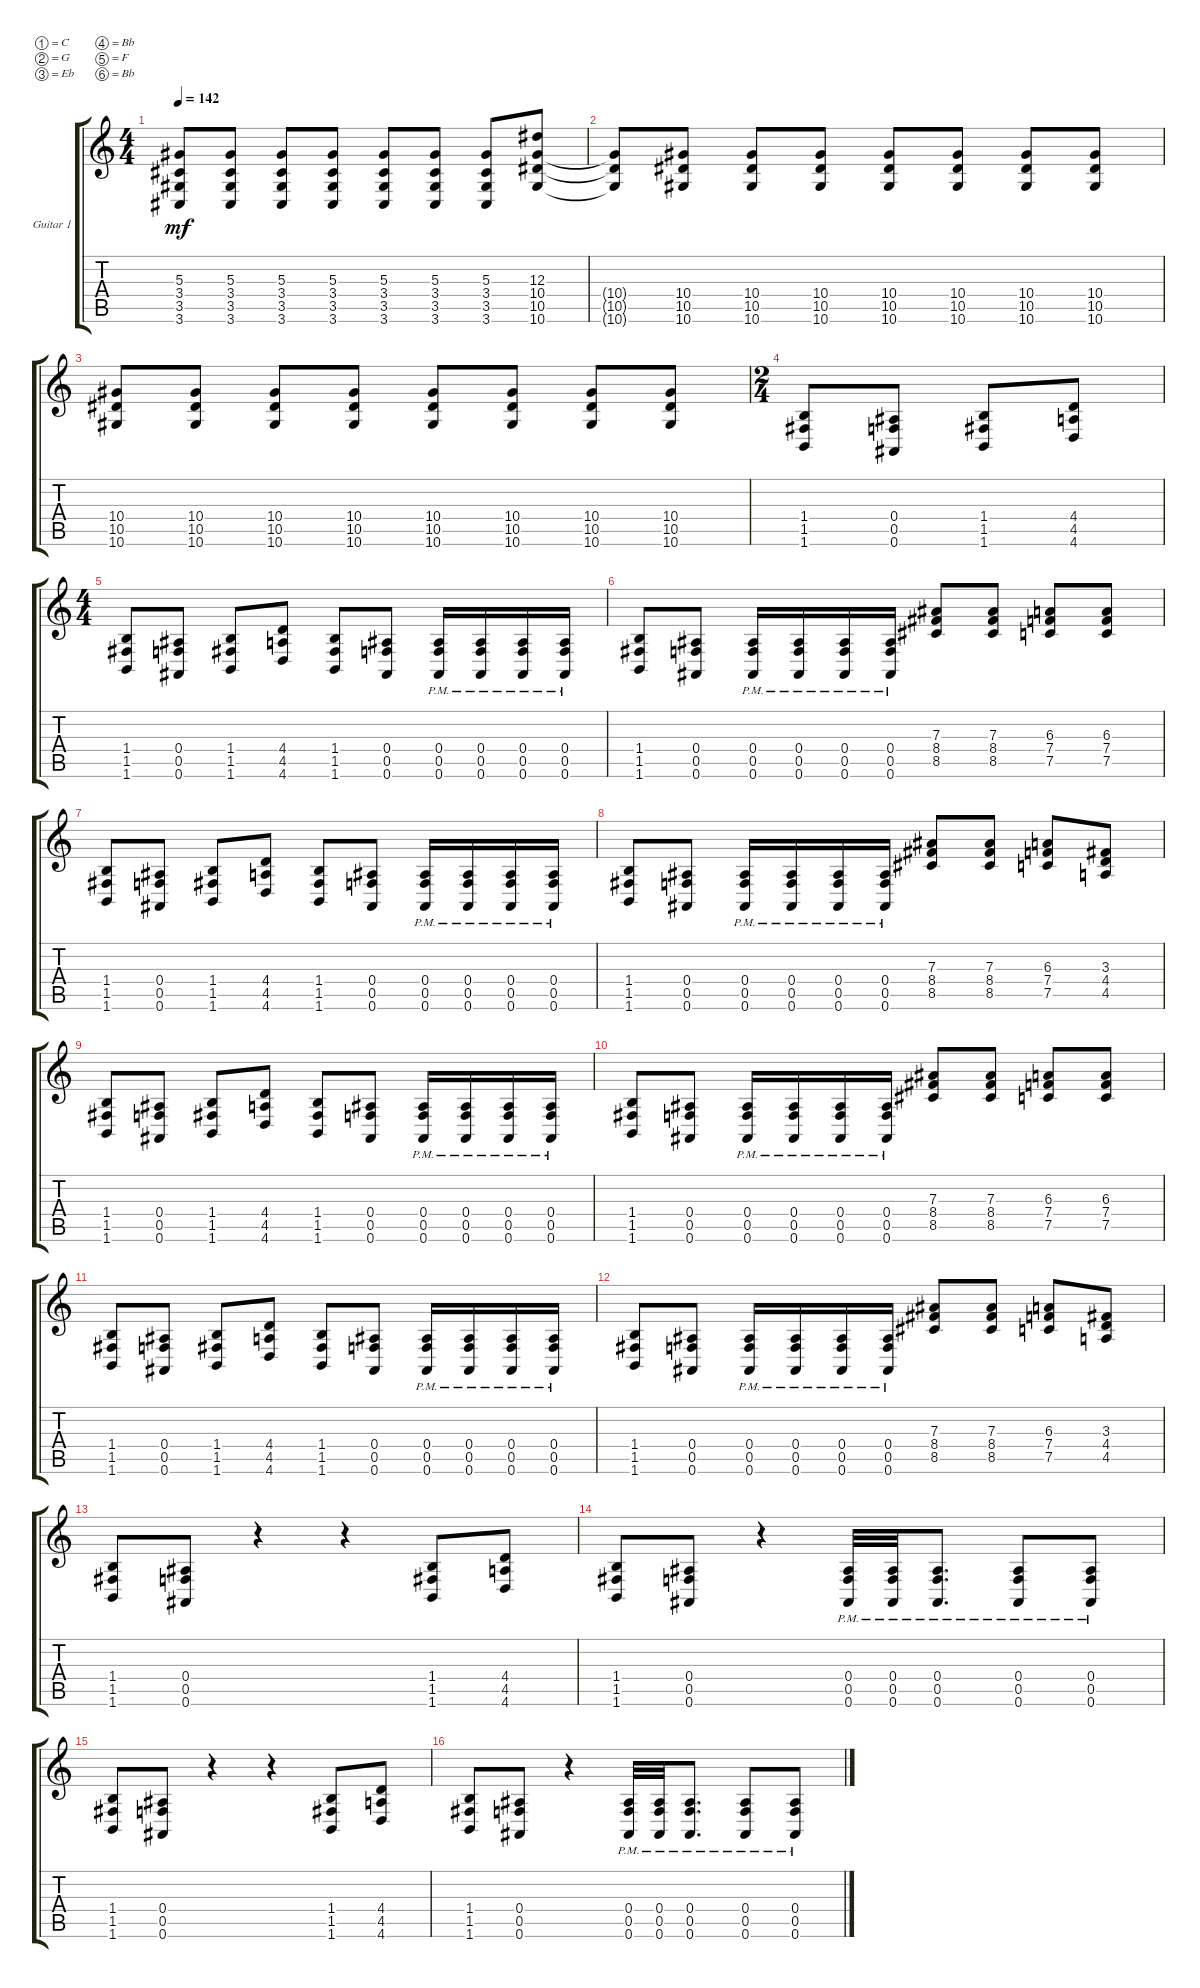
\defaultSystemsLayout 4
\bracketExtendMode groupsimilarinstruments
\firstSystemTrackNameOrientation horizontal
\otherSystemsTrackNameOrientation horizontal
\track ("Guitar 1" "Guitar 1") {instrument overdrivenguitar}
\staff {score tabs}
\tuning (C4 G3 Eb3 Bb2 F2 Bb1)
\ts (4 4)
\tempo 142
\clef g2
\ks c
(3.4{t} 3.5{t} 3.6{t} 5.3{t}).8{dy mf} (3.6 3.5 3.4 5.3).8 (3.4 3.5 3.6 5.3).8 (3.6 3.5 3.4 5.3).8 (3.4 3.5 3.6 5.3).8 (3.6 3.5 3.4 5.3).8 (3.4 3.5 3.6 5.3).8 (10.6 10.5 10.4 12.3).8 |
(10.4{t} 10.5{t} 10.6{t}).8 (10.6 10.5 10.4).8 (10.4 10.5 10.6).8 (10.6 10.5 10.4).8 (10.4 10.5 10.6).8 (10.6 10.5 10.4).8 (10.4 10.5 10.6).8 (10.6 10.5 10.4).8 |
(10.4 10.5 10.6).8 (10.6 10.5 10.4).8 (10.4 10.5 10.6).8 (10.6 10.5 10.4).8 (10.4 10.5 10.6).8 (10.6 10.5 10.4).8 (10.4 10.5 10.6).8 (10.6 10.5 10.4).8 |
\ts (2 4)
(1.6 1.5 1.4).8 (0.4 0.5 0.6).8 (1.6 1.5 1.4).8 (4.4 4.5 4.6).8 |
\ts (4 4)
(1.6 1.5 1.4).8 (0.4 0.5 0.6).8 (1.6 1.5 1.4).8 (4.4 4.5 4.6).8 (1.4 1.5 1.6).8 (0.6 0.5 0.4).8 (0.4{pm} 0.5{pm} 0.6{pm}).16 (0.4{pm} 0.5{pm} 0.6{pm}).16 (0.4{pm} 0.5{pm} 0.6{pm}).16 (0.4{pm} 0.5{pm} 0.6{pm}).16 |
(1.4 1.5 1.6).8 (0.6 0.5 0.4).8 (0.4{pm} 0.5{pm} 0.6{pm}).16 (0.4{pm} 0.5{pm} 0.6{pm}).16 (0.4{pm} 0.5{pm} 0.6{pm}).16 (0.4{pm} 0.5{pm} 0.6{pm}).16 (7.3 8.4 8.5).8 (7.3 8.4 8.5).8 (6.3 7.4 7.5).8 (6.3 7.4 7.5).8 |
(1.6 1.5 1.4).8 (0.4 0.5 0.6).8 (1.6 1.5 1.4).8 (4.4 4.5 4.6).8 (1.4 1.5 1.6).8 (0.6 0.5 0.4).8 (0.4{pm} 0.5{pm} 0.6{pm}).16 (0.4{pm} 0.5{pm} 0.6{pm}).16 (0.4{pm} 0.5{pm} 0.6{pm}).16 (0.4{pm} 0.5{pm} 0.6{pm}).16 |
(1.4 1.5 1.6).8 (0.6 0.5 0.4).8 (0.4{pm} 0.5{pm} 0.6{pm}).16 (0.4{pm} 0.5{pm} 0.6{pm}).16 (0.4{pm} 0.5{pm} 0.6{pm}).16 (0.4{pm} 0.5{pm} 0.6{pm}).16 (7.3 8.4 8.5).8 (7.3 8.5 8.4).8 (6.3 7.4 7.5).8 (3.3 4.5 4.4).8 |
(1.6 1.5 1.4).8 (0.4 0.5 0.6).8 (1.6 1.5 1.4).8 (4.4 4.5 4.6).8 (1.4 1.5 1.6).8 (0.6 0.5 0.4).8 (0.4{pm} 0.5{pm} 0.6{pm}).16 (0.4{pm} 0.5{pm} 0.6{pm}).16 (0.4{pm} 0.5{pm} 0.6{pm}).16 (0.4{pm} 0.5{pm} 0.6{pm}).16 |
(1.4 1.5 1.6).8 (0.6 0.5 0.4).8 (0.4{pm} 0.5{pm} 0.6{pm}).16 (0.4{pm} 0.5{pm} 0.6{pm}).16 (0.4{pm} 0.5{pm} 0.6{pm}).16 (0.4{pm} 0.5{pm} 0.6{pm}).16 (7.3 8.4 8.5).8 (7.3 8.5 8.4).8 (6.3 7.4 7.5).8 (6.3 7.5 7.4).8 |
(1.6 1.5 1.4).8 (0.4 0.5 0.6).8 (1.6 1.5 1.4).8 (4.4 4.5 4.6).8 (1.4 1.5 1.6).8 (0.6 0.5 0.4).8 (0.4{pm} 0.5{pm} 0.6{pm}).16 (0.4{pm} 0.5{pm} 0.6{pm}).16 (0.4{pm} 0.5{pm} 0.6{pm}).16 (0.4{pm} 0.5{pm} 0.6{pm}).16 |
(1.4 1.5 1.6).8 (0.6 0.5 0.4).8 (0.4{pm} 0.5{pm} 0.6{pm}).16 (0.4{pm} 0.5{pm} 0.6{pm}).16 (0.4{pm} 0.5{pm} 0.6{pm}).16 (0.4{pm} 0.5{pm} 0.6{pm}).16 (7.3 8.4 8.5).8 (7.3 8.5 8.4).8 (6.3 7.4 7.5).8 (3.3 4.5 4.4).8 |
(1.6 1.5 1.4).8 (0.4 0.5 0.6).8 r.4 r.4 (1.6 1.5 1.4).8 (4.4 4.5 4.6).8 |
(1.6 1.5 1.4).8 (0.4 0.5 0.6).8 r.4 (0.6{pm} 0.5{pm} 0.4{pm}).32 (0.6{pm} 0.4{pm} 0.5{pm}).32 (0.6{pm} 0.5{pm} 0.4{pm}).8{d} (0.6{pm} 0.4{pm} 0.5{pm}).8 (0.6{pm} 0.5{pm} 0.4{pm}).8 |
(1.6 1.5 1.4).8 (0.4 0.5 0.6).8 r.4 r.4 (1.6 1.5 1.4).8 (4.4 4.5 4.6).8 |
(1.6 1.5 1.4).8 (0.4 0.5 0.6).8 r.4 (0.6{pm} 0.5{pm} 0.4{pm}).32 (0.6{pm} 0.4{pm} 0.5{pm}).32 (0.6{pm} 0.5{pm} 0.4{pm}).8{d} (0.6{pm} 0.4{pm} 0.5{pm}).8 (0.6{pm} 0.5{pm} 0.4{pm}).8
